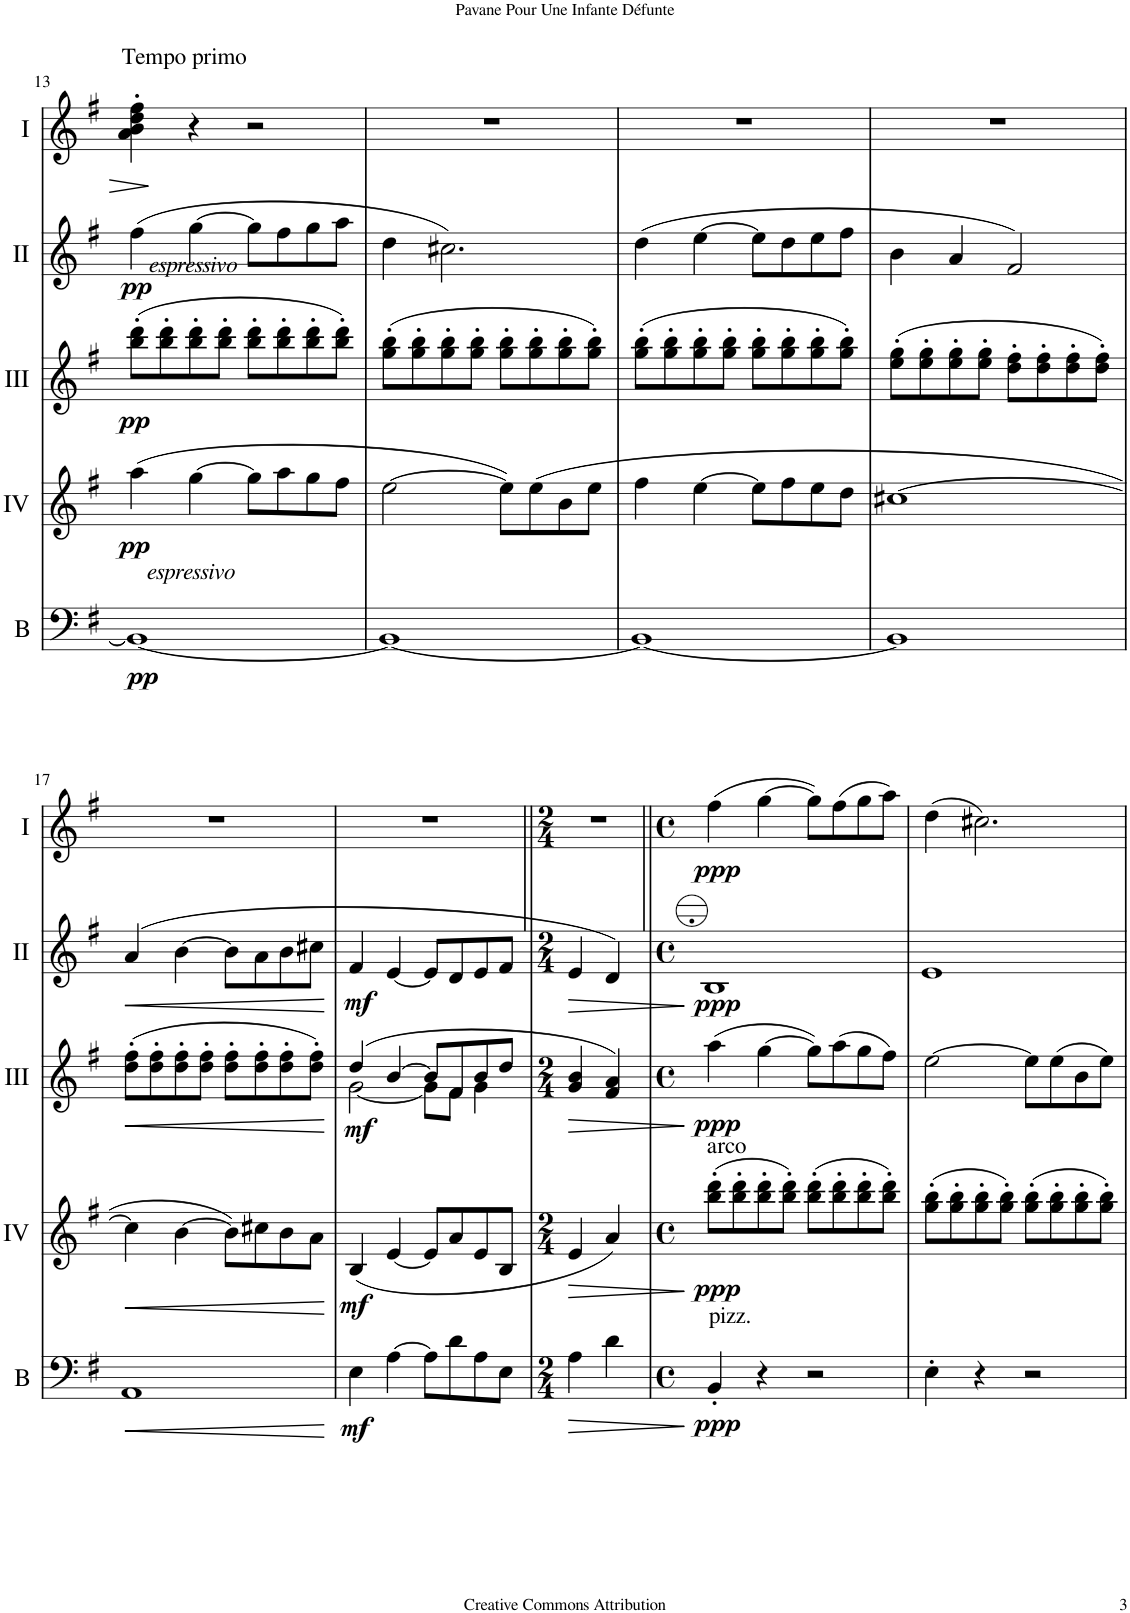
**kern	**dynam	**kern	**dynam	**kern	**dynam	**kern	**dynam	**kern	**dynam
*part5	*part5	*part4	*part4	*part3	*part3	*part2	*part2	*part1	*part1
*staff5	*staff5	*staff4	*staff4	*staff3	*staff3	*staff2	*staff2	*staff1	*staff1
*I"Bass	*	*I"Acc. 4	*	*I"Acc. 3	*	*I"Acc. 2	*	*I"Acc. 1	*
*I'B	*	*	*	*	*	*	*	*	*
!!LO:PB:g=z
*clefF4	*	*clefG2	*	*clefG2	*	*clefG2	*	*clefG2	*
*Trd7c12	*	*Trd7c12	*	*	*	*	*	*	*
*k[f#]	*	*k[f#]	*	*k[f#]	*	*k[f#]	*	*k[f#]	*
*M4/4	*	*M4/4	*	*M4/4	*	*M4/4	*	*M4/4	*
*met(c)	*	*met(c)	*	*met(c)	*	*met(c)	*	*met(c)	*
=13	=13	=13	=13	=13	=13	=13	=13	=13	=13
!	!	!	!	!	!	!	!	!LO:TX:a:t=Tempo primo	!
!	!	!	!	!	!	!LO:TX:a:i:t=espressivo	!	!	!
!	!	!LO:TX:b:i:t=espressivo	!	!	!	!	!	!	!
!	!LO:DY:b	!	!LO:DY:b	!	!LO:DY:b	!	!LO:DY:b	!	!
1BB_	pp	(4aa\	pp	(8bb\' 8ddd\'L	pp	(4ff#\	pp	4a\' 4b\' 4dd\' 4ff#\'	.
.	.	.	.	8bb\' 8ddd\'	.	.	.	.	.
.	.	[4gg\	.	8bb\' 8ddd\'	.	[4gg\	.	4r	.
.	.	.	.	8bb\' 8ddd\'J	.	.	.	.	.
.	.	8gg\L]	.	8bb\' 8ddd\'L	.	8gg\L]	.	2r	.
.	.	8aa\	.	8bb\' 8ddd\'	.	8ff#\	.	.	.
.	.	8gg\	.	8bb\' 8ddd\'	.	8gg\	.	.	.
.	.	8ff#\J	.	8bb\' 8ddd\'J)	.	8aa\J	.	.	.
=14	=14	=14	=14	=14	=14	=14	=14	=14	=14
1BB_	.	[2ee\	.	(8gg\' 8bb\'L	.	4dd\	.	1r	.
.	.	.	.	8gg\' 8bb\'	.	.	.	.	.
.	.	.	.	8gg\' 8bb\'	.	2.cc#X\)	.	.	.
.	.	.	.	8gg\' 8bb\'J	.	.	.	.	.
.	.	8ee\L])	.	8gg\' 8bb\'L	.	.	.	.	.
.	.	(8ee\	.	8gg\' 8bb\'	.	.	.	.	.
.	.	8b\	.	8gg\' 8bb\'	.	.	.	.	.
.	.	8ee\J	.	8gg\' 8bb\'J)	.	.	.	.	.
=15	=15	=15	=15	=15	=15	=15	=15	=15	=15
1BB_	.	4ff#\	.	(8gg\' 8bb\'L	.	(4dd\	.	1r	.
.	.	.	.	8gg\' 8bb\'	.	.	.	.	.
.	.	[4ee\	.	8gg\' 8bb\'	.	[4ee\	.	.	.
.	.	.	.	8gg\' 8bb\'J	.	.	.	.	.
.	.	8ee\L]	.	8gg\' 8bb\'L	.	8ee\L]	.	.	.
.	.	8ff#\	.	8gg\' 8bb\'	.	8dd\	.	.	.
.	.	8ee\	.	8gg\' 8bb\'	.	8ee\	.	.	.
.	.	8dd\J	.	8gg\' 8bb\'J)	.	8ff#\J	.	.	.
=16	=16	=16	=16	=16	=16	=16	=16	=16	=16
1BB]	.	[1cc#X	.	(8ee\' 8gg\'L	.	4b\	.	1r	.
.	.	.	.	8ee\' 8gg\'	.	.	.	.	.
.	.	.	.	8ee\' 8gg\'	.	4a/	.	.	.
.	.	.	.	8ee\' 8gg\'J	.	.	.	.	.
.	.	.	.	8dd\' 8ff#\'L	.	2f#/)	.	.	.
.	.	.	.	8dd\' 8ff#\'	.	.	.	.	.
.	.	.	.	8dd\' 8ff#\'	.	.	.	.	.
.	.	.	.	8dd\' 8ff#\'J)	.	.	.	.	.
!!LO:LB:g=z
=17	=17	=17	=17	=17	=17	=17	=17	=17	=17
!	!LO:HP:b	!	!LO:HP:b	!	!LO:HP:b	!	!LO:HP:b	!	!
1AA	<	4cc#\]	<	(8dd\' 8ff#\'L	<	(4a/	<	1r	.
.	.	.	.	8dd\' 8ff#\'	.	.	.	.	.
.	.	[4b\	.	8dd\' 8ff#\'	.	[4b\	.	.	.
.	.	.	.	8dd\' 8ff#\'J	.	.	.	.	.
.	.	8b\L])	.	8dd\' 8ff#\'L	.	8b\L]	.	.	.
.	.	8cc#X\	.	8dd\' 8ff#\'	.	8a\	.	.	.
.	.	8b\	.	8dd\' 8ff#\'	.	8b\	.	.	.
.	.	8a\J	.	8dd\' 8ff#\'J)	.	8cc#X\J	.	.	.
.	[	.	[	.	[	.	[	.	.
=18	=18	=18	=18	=18	=18	=18	=18	=18	=18
*	*	*	*	*^	*	*	*	*	*
!	!LO:DY:b	!	!LO:DY:b	!	!	!LO:DY:b	!	!LO:DY:b	!	!
4E\	mf	(4B/	mf	(4dd/	[2g\	mf	4f#/	mf	1r	.
[4A\	.	[4e/	.	[4b/	.	.	[4e/	.	.	.
8A\L]	.	8e/L]	.	8b/L]	8g\L]	.	8e/L]	.	.	.
8d\	.	8a/	.	8f#/	8f#\J	.	8d/	.	.	.
8A\	.	8e/	.	8b/	4g\	.	8e/	.	.	.
8E\J	.	8B/J	.	8dd/J	.	.	8f#/J	.	.	.
*	*	*	*	*v	*v	*	*	*	*	*
=19||	=19||	=19||	=19||	=19||	=19||	=19||	=19||	=19||	=19||
*M2/4	*	*M2/4	*	*M2/4	*	*M2/4	*	*M2/4	*
!	!LO:HP:b	!	!LO:HP:b	!	!LO:HP:b	!	!LO:HP:b	!	!
4A\	>	4e/	>	4g/ 4b/	>	4e/	>	2r	.
4d\	.	4a/)	.	4f#/ 4a/)	.	4d/)	.	.	.
.	]	.	]	.	]	.	]	.	.
=20||	=20||	=20||	=20||	=20||	=20||	=20||	=20||	=20||	=20||
*M4/4	*	*M4/4	*	*M4/4	*	*M4/4	*	*M4/4	*
*met(c)	*	*met(c)	*	*met(c)	*	*met(c)	*	*met(c)	*
!	!	!LO:TX:a:t=arco	!	!	!	!	!	!	!
!LO:TX:a:t=pizz.	!	!	!	!	!	!	!	!	!
!	!LO:DY:b	!	!LO:DY:b	!	!LO:DY:b	!	!LO:DY:b	!	!LO:DY:b
4BB'/	ppp	(8bb\' 8ddd\'L	ppp	(4aa\	ppp	1B	ppp	(4ff#\	ppp
.	.	8bb\' 8ddd\'	.	.	.	.	.	.	.
4r	.	8bb\' 8ddd\'	.	[4gg\	.	.	.	[4gg\	.
.	.	8bb\' 8ddd\'J)	.	.	.	.	.	.	.
2r	.	(8bb\' 8ddd\'L	.	8gg\L])	.	.	.	8gg\L])	.
.	.	8bb\' 8ddd\'	.	(8aa\	.	.	.	(8ff#\	.
.	.	8bb\' 8ddd\'	.	8gg\	.	.	.	8gg\	.
.	.	8bb\' 8ddd\'J)	.	8ff#\J)	.	.	.	8aa\J)	.
=21	=21	=21	=21	=21	=21	=21	=21	=21	=21
4E'\	.	(8gg\' 8bb\'L	.	[2ee\	.	1e	.	(4dd\	.
.	.	8gg\' 8bb\'	.	.	.	.	.	.	.
4r	.	8gg\' 8bb\'	.	.	.	.	.	2.cc#X\)	.
.	.	8gg\' 8bb\'J)	.	.	.	.	.	.	.
2r	.	(8gg\' 8bb\'L	.	8ee\L]	.	.	.	.	.
.	.	8gg\' 8bb\'	.	(8ee\	.	.	.	.	.
.	.	8gg\' 8bb\'	.	8b\	.	.	.	.	.
.	.	8gg\' 8bb\'J)	.	8ee\J)	.	.	.	.	.
=	=	=	=	=	=	=	=	=	=
*-	*-	*-	*-	*-	*-	*-	*-	*-	*-
